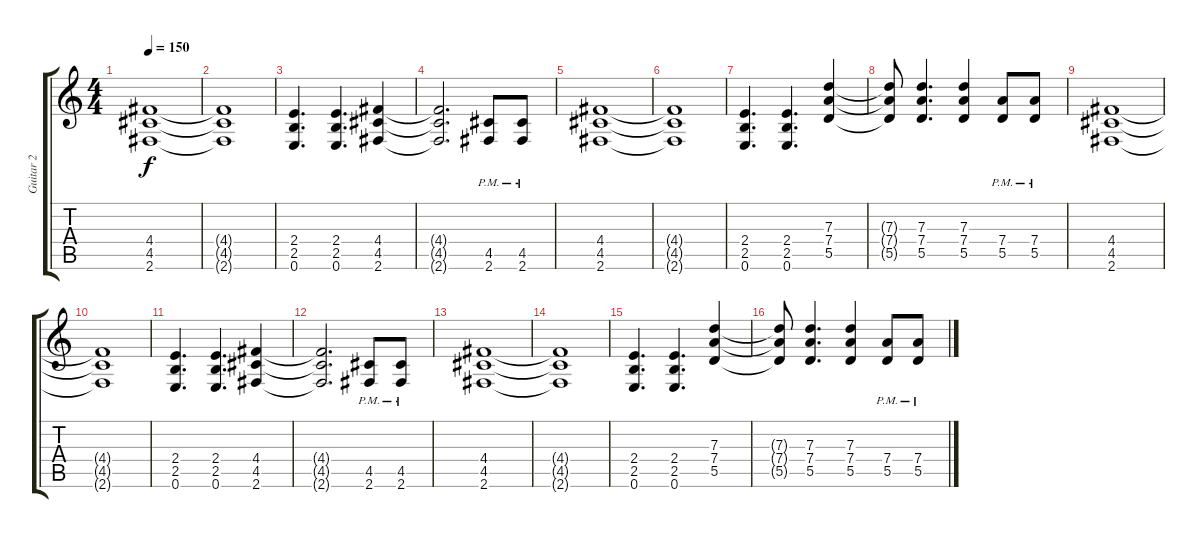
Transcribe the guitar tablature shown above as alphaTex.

\track ("Guitar 2" "Guitar 2") {instrument distortionguitar}
\staff {score tabs}
\tuning (E4 B3 G3 D3 A2 E2) {hide}
\ts (4 4)
\tempo 150
\clef g2
\ks c
(4.4 4.5 2.6).1{dy f} |
(4.4{t} 4.5{t} 2.6{t}).1 |
(2.4 2.5 0.6).4{d} (2.4 2.5 0.6).4{d} (4.4 4.5 2.6).4 |
(4.4{t} 4.5{t} 2.6{t}).2{d} (4.5{pm} 2.6{pm}).8 (4.5{pm} 2.6{pm}).8 |
(4.4 4.5 2.6).1 |
(4.4{t} 4.5{t} 2.6{t}).1 |
(2.4 2.5 0.6).4{d} (2.4 2.5 0.6).4{d} (7.3 7.4 5.5).4 |
(7.3{t} 7.4{t} 5.5{t}).8 (7.3 7.4 5.5).4{d} (7.3 7.4 5.5).4 (7.4{pm} 5.5{pm}).8 (7.4{pm} 5.5{pm}).8 |
(4.4 4.5 2.6).1 |
(4.4{t} 4.5{t} 2.6{t}).1 |
(2.4 2.5 0.6).4{d} (2.4 2.5 0.6).4{d} (4.4 4.5 2.6).4 |
(4.4{t} 4.5{t} 2.6{t}).2{d} (4.5{pm} 2.6{pm}).8 (4.5{pm} 2.6{pm}).8 |
(4.4 4.5 2.6).1 |
(4.4{t} 4.5{t} 2.6{t}).1 |
(2.4 2.5 0.6).4{d} (2.4 2.5 0.6).4{d} (7.3 7.4 5.5).4 |
(7.3{t} 7.4{t} 5.5{t}).8 (7.3 7.4 5.5).4{d} (7.3 7.4 5.5).4 (7.4{pm} 5.5{pm}).8 (7.4{pm} 5.5{pm}).8
